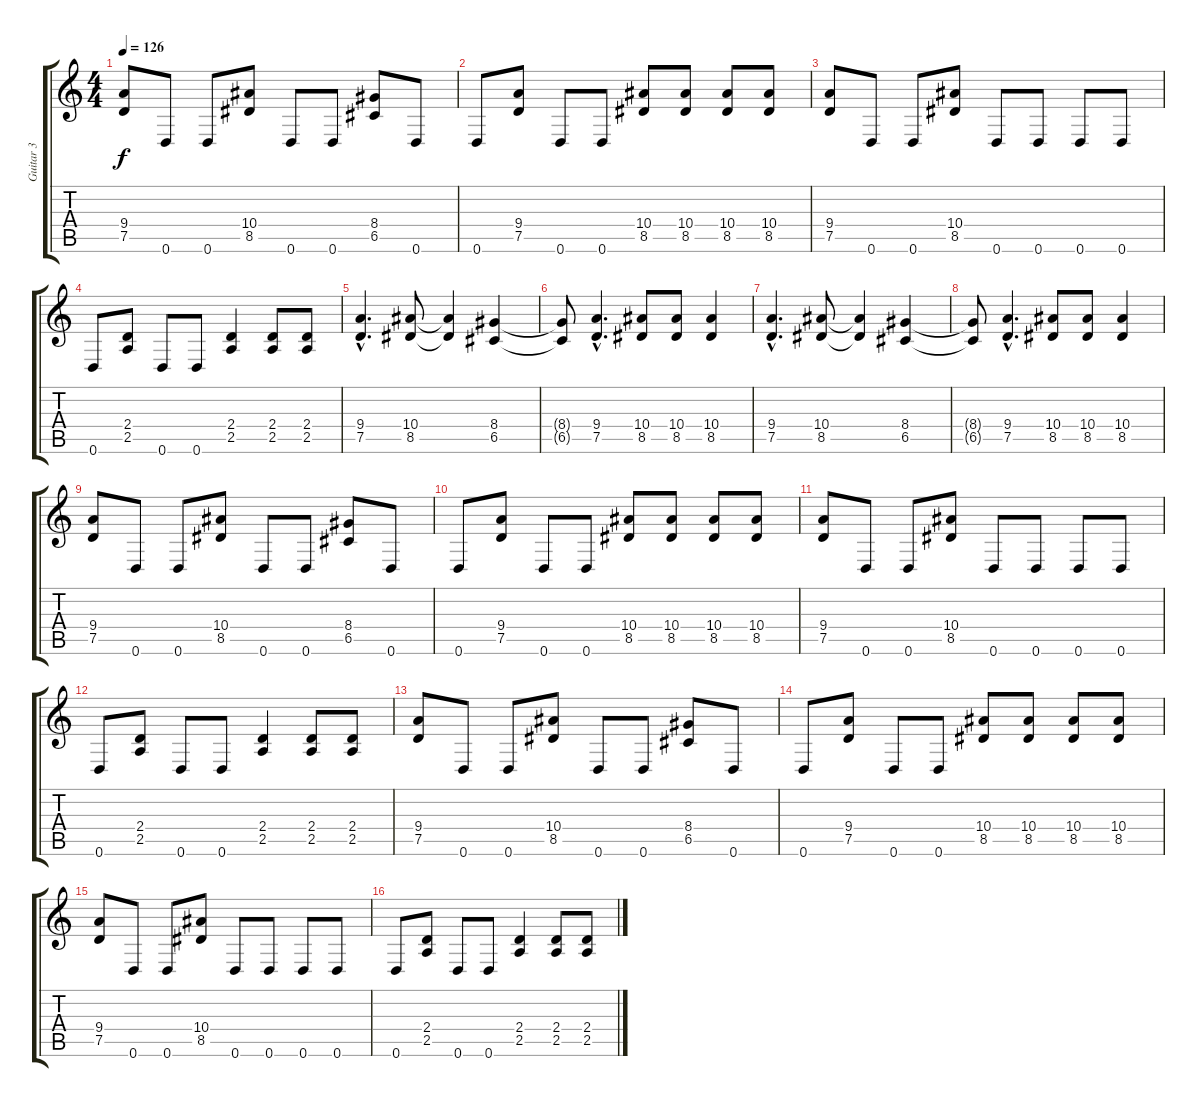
\track ("Guitar 3" "Guitar 3") {instrument distortionguitar}
\staff {score tabs}
\tuning (D4 A3 F3 C3 G2 D2) {hide}
\ts (4 4)
\tempo 126
\clef g2
\ks c
(9.4 7.5).8{dy f} 0.6.8 0.6.8 (10.4 8.5).8 0.6.8 0.6.8 (8.4 6.5).8 0.6.8 |
0.6.8 (9.4 7.5).8 0.6.8 0.6.8 (10.4 8.5).8 (10.4 8.5).8 (10.4 8.5).8 (10.4 8.5).8 |
(9.4 7.5).8 0.6.8 0.6.8 (10.4 8.5).8 0.6.8 0.6.8 0.6.8 0.6.8 |
0.6.8 (2.4 2.5).8 0.6.8 0.6.8 (2.4 2.5).4 (2.4 2.5).8 (2.4 2.5).8 |
(9.4{hac} 7.5{hac}).4{d} (10.4 8.5).8 (10.4{t} 8.5{t}).4 (8.4 6.5).4 |
(8.4{t} 6.5{t}).8 (9.4{hac} 7.5{hac}).4{d} (10.4 8.5).8 (10.4 8.5).8 (10.4 8.5).4 |
(9.4{hac} 7.5{hac}).4{d} (10.4 8.5).8 (10.4{t} 8.5{t}).4 (8.4 6.5).4 |
(8.4{t} 6.5{t}).8 (9.4{hac} 7.5{hac}).4{d} (10.4 8.5).8 (10.4 8.5).8 (10.4 8.5).4 |
(9.4 7.5).8 0.6.8 0.6.8 (10.4 8.5).8 0.6.8 0.6.8 (8.4 6.5).8 0.6.8 |
0.6.8 (9.4 7.5).8 0.6.8 0.6.8 (10.4 8.5).8 (10.4 8.5).8 (10.4 8.5).8 (10.4 8.5).8 |
(9.4 7.5).8 0.6.8 0.6.8 (10.4 8.5).8 0.6.8 0.6.8 0.6.8 0.6.8 |
0.6.8 (2.4 2.5).8 0.6.8 0.6.8 (2.4 2.5).4 (2.4 2.5).8 (2.4 2.5).8 |
(9.4 7.5).8 0.6.8 0.6.8 (10.4 8.5).8 0.6.8 0.6.8 (8.4 6.5).8 0.6.8 |
0.6.8 (9.4 7.5).8 0.6.8 0.6.8 (10.4 8.5).8 (10.4 8.5).8 (10.4 8.5).8 (10.4 8.5).8 |
(9.4 7.5).8 0.6.8 0.6.8 (10.4 8.5).8 0.6.8 0.6.8 0.6.8 0.6.8 |
0.6.8 (2.4 2.5).8 0.6.8 0.6.8 (2.4 2.5).4 (2.4 2.5).8 (2.4 2.5).8
